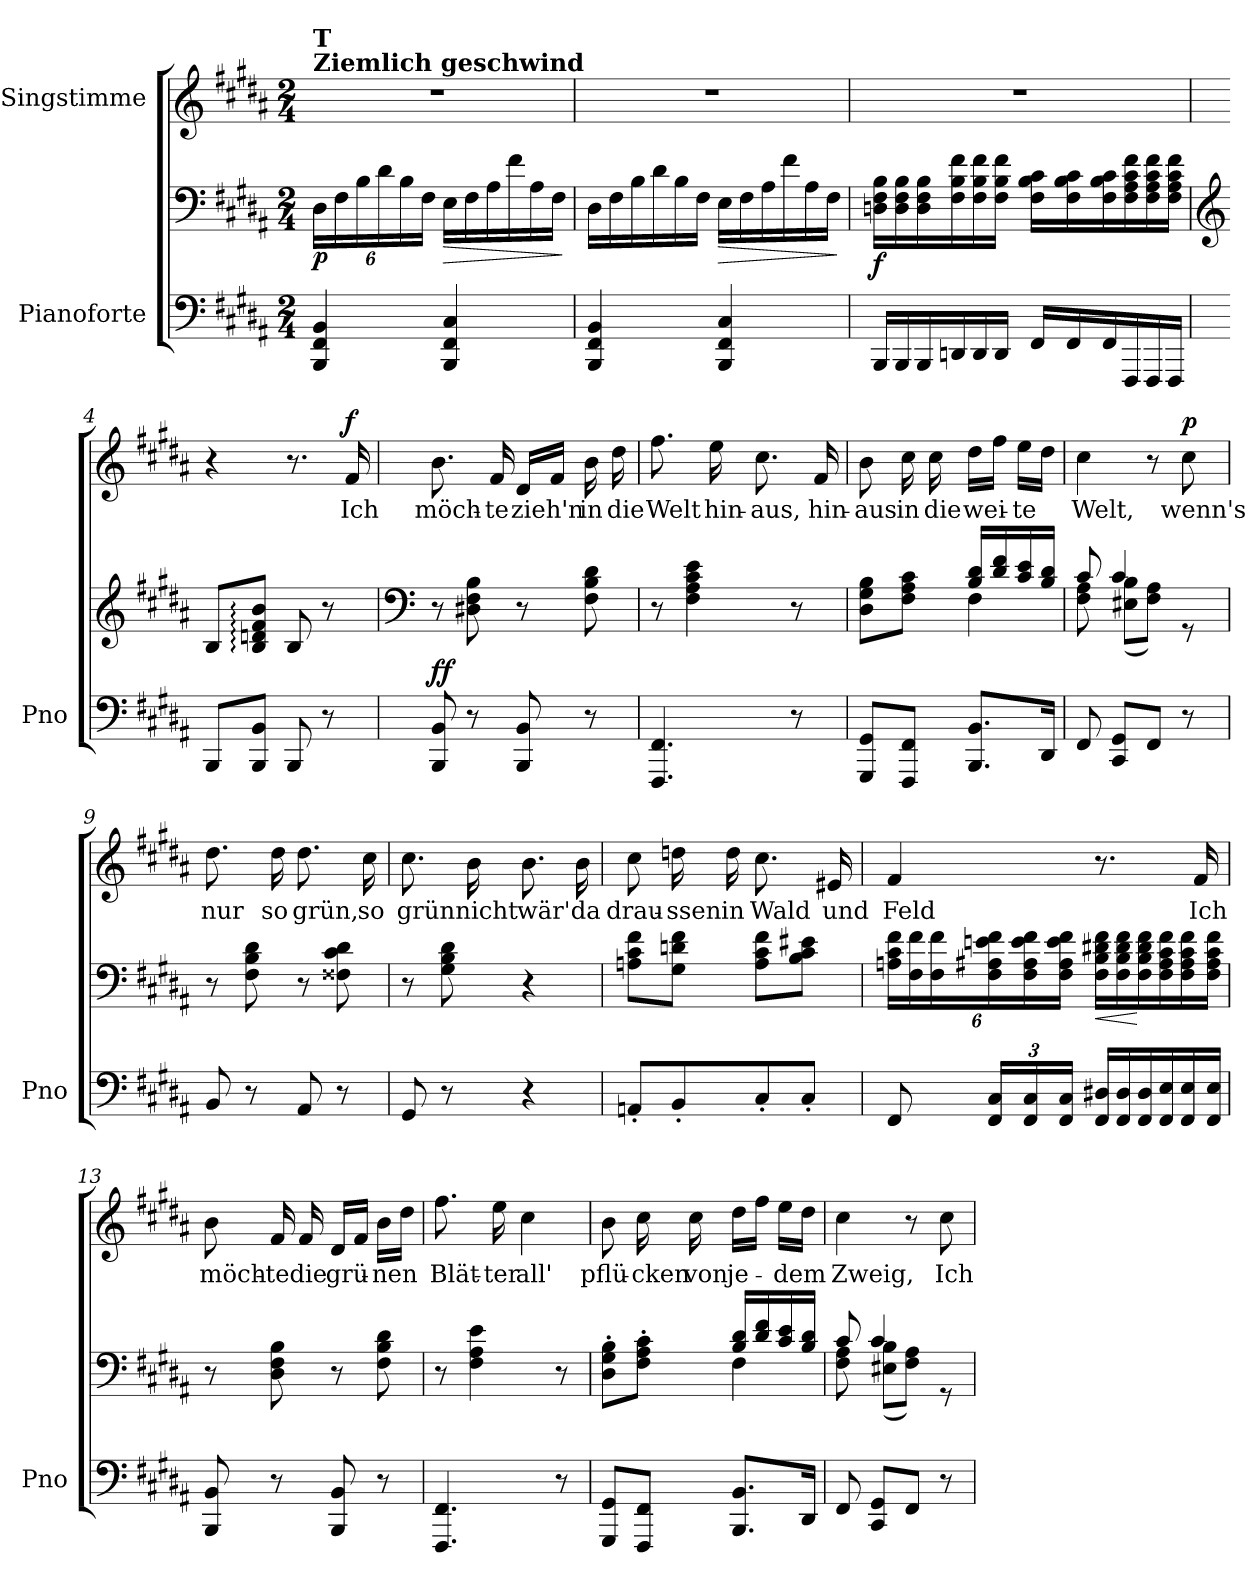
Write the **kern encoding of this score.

**kern	**kern	**dynam	**kern	**text	**dynam
*part2	*part2	*part2	*part1	*part1	*part1
*staff3	*staff2	*staff2/3	*staff1	*staff1	*staff1
*I"Pianoforte	*	*	*I"Singstimme	*	*
*I'Pno	*	*	*	*	*
*clefF4	*	*	*clefG2	*	*
*k[f#c#g#d#a#]	*k[f#c#g#d#a#]	*	*k[f#c#g#d#a#]	*	*
*M2/4	*M2/4	*	*M2/4	*	*
*	*Xbrackettup	*	*	*	*
=1	=1	=1	=1	=1	=1
!	!	!	!LO:TX:a:B:t=Ziemlich geschwind	!	!
!	!	!	!LO:TX:a:B:t=T	!	!
!	!	!LO:DY:b	!	!	!
4BBB/ 4FF#/ 4BB/	24D#\LL	p	2r	.	.
.	24F#\	.	.	.	.
.	24B\	.	.	.	.
.	24d#\	.	.	.	.
.	24B\	.	.	.	.
.	24F#\JJ	.	.	.	.
*	*Xtuplet	*	*	*	*
!	!	!LO:HP:b	!	!	!
4BBB/ 4FF#/ 4C#/	24E\LL	>	.	.	.
.	24F#\	.	.	.	.
.	24A#\	.	.	.	.
.	24f#\	.	.	.	.
.	24A#\	.	.	.	.
.	24F#\JJ	.	.	.	.
.	.	]	.	.	.
=2	=2	=2	=2	=2	=2
4BBB/ 4FF#/ 4BB/	24D#\LL	.	2r	.	.
.	24F#\	.	.	.	.
.	24B\	.	.	.	.
.	24d#\	.	.	.	.
.	24B\	.	.	.	.
.	24F#\JJ	.	.	.	.
!	!	!LO:HP:b	!	!	!
4BBB/ 4FF#/ 4C#/	24E\LL	>	.	.	.
.	24F#\	.	.	.	.
.	24A#\	.	.	.	.
.	24f#\	.	.	.	.
.	24A#\	.	.	.	.
.	24F#\JJ	.	.	.	.
.	.	]	.	.	.
=3	=3	=3	=3	=3	=3
*Xtuplet	*	*	*	*	*
!	!	!LO:DY:b	!	!	!
24BBB/LL	24Dn\ 24F#\ 24B\LL	f	2r	.	.
24BBB/	24D\ 24F#\ 24B\	.	.	.	.
24BBB/	24D\ 24F#\ 24B\	.	.	.	.
24DDn/	24F#\ 24B\ 24f#\	.	.	.	.
24DD/	24F#\ 24B\ 24f#\	.	.	.	.
24DD/JJ	24F#\ 24B\ 24f#\JJ	.	.	.	.
24FF#/LL	24F#\ 24B\ 24c#\LL	.	.	.	.
24FF#/	24F#\ 24B\ 24c#\	.	.	.	.
24FF#/	24F#\ 24B\ 24c#\	.	.	.	.
24FFF#/	24F#\ 24A#\ 24c#\ 24f#\	.	.	.	.
24FFF#/	24F#\ 24A#\ 24c#\ 24f#\	.	.	.	.
24FFF#/JJ	24F#\ 24A#\ 24c#\ 24f#\JJ	.	.	.	.
!!LO:LB:g=z
=4	=4	=4	=4	=4	=4
*	*clefG2	*	*	*	*
8BBB/L	8B/L	.	4r	.	.
8BBB/ 8BB/J	8B/: 8dn/: 8f#/: 8b/:J	.	.	.	.
8BBB/	8B/	.	8.r	.	.
8r	8r	.	.	.	.
!	!	!	!	!LO:LY:b	!LO:DY:a
.	.	.	16f#/	Ich	f
=5	=5	=5	=5	=5	=5
*	*clefF4	*	*	*	*
!	!	!LO:DY:a=2	!	!LO:LY:b	!
8BBB/ 8BB/	8r	ff	8.b\	möch-	.
8r	8D#X\ 8F#\ 8B\	.	.	.	.
!	!	!	!	!LO:LY:b	!
.	.	.	16f#/	-te	.
!	!	!	!	!LO:LY:b	!
8BBB/ 8BB/	8r	.	16d#/LL	zieh'n	.
.	.	.	16f#/JJ	.	.
!	!	!	!	!LO:LY:b	!
8r	8F#\ 8B\ 8d#\	.	16b\	in	.
!	!	!	!	!LO:LY:b	!
.	.	.	16dd#\	die	.
=6	=6	=6	=6	=6	=6
!	!	!	!	!LO:LY:b	!
4.FFF#/ 4.FF#/	8r	.	8.ff#\	Welt	.
.	4F#\ 4A#\ 4c#\ 4e\	.	.	.	.
!	!	!	!	!LO:LY:b	!
.	.	.	16ee\	hin-	.
!	!	!	!	!LO:LY:b	!
.	.	.	8.cc#\	-aus,	.
8r	8r	.	.	.	.
!	!	!	!	!LO:LY:b	!
.	.	.	16f#/	hin-	.
=7	=7	=7	=7	=7	=7
*	*^	*	*	*	*
!	!	!	!	!	!LO:LY:b	!
8GGG#/ 8GG#/L	8D#\ 8G#\ 8B\L	4ryy	.	8b\	-aus	.
!	!	!	!	!	!LO:LY:b	!
8FFF#/ 8FF#/J	8F#\ 8A#\ 8c#\J	.	.	16cc#\	in	.
!	!	!	!	!	!LO:LY:b	!
.	.	.	.	16cc#\	die	.
!	!	!	!	!	!LO:LY:b	!
8.BBB/ 8.BB/L	4F#\	16B/ 16d#/LL	.	16dd#\LL	wei-	.
.	.	16d#/ 16f#/	.	16ff#\JJ	.	.
!	!	!	!	!	!LO:LY:b	!
.	.	16c#/ 16e/	.	16ee\LL	-te	.
16DD#/Jk	.	16B/ 16d#/JJ	.	16dd#\JJ	.	.
!!LO:LB:g=z
=8	=8	=8	=8	=8	=8	=8
!	!	!	!	!	!LO:LY:b	!
8FF#/	8c#/	8F#\ 8A#\	.	4cc#\	Welt,	.
8CC#/ 8GG#/L	4c#/	(8E#X\ 8B\L	.	.	.	.
8FF#/J	.	8F#\ 8A#\J)	.	8r	.	.
!	!	!	!	!	!LO:LY:b	!LO:DY:a
8r	8rGG	8ryy	.	8cc#\	wenn's	p
=9	=9	=9	=9	=9	=9	=9
!	!	!	!	!	!LO:LY:b	!
*	*v	*v	*	*	*	*
8BB/	8r	.	8.dd#\	nur	.
8r	8F#\ 8B\ 8d#\	.	.	.	.
!	!	!	!	!LO:LY:b	!
.	.	.	16dd#\	so	.
!	!	!	!	!LO:LY:b	!
8AA#/	8r	.	8.dd#\	grün,	.
8r	8F##X\ 8c#\ 8d#\	.	.	.	.
!	!	!	!	!LO:LY:b	!
.	.	.	16cc#\	so	.
=10	=10	=10	=10	=10	=10
!	!	!	!	!LO:LY:b	!
8GG#/	8r	.	8.cc#\	grün	.
8r	8G#\ 8B\ 8d#\	.	.	.	.
!	!	!	!	!LO:LY:b	!
.	.	.	16b\	nicht	.
!	!	!	!	!LO:LY:b	!
4r	4r	.	8.b\	wär'	.
!	!	!	!	!LO:LY:b	!
.	.	.	16b\	da	.
=11	=11	=11	=11	=11	=11
!	!	!	!	!LO:LY:b	!
8AAn'/L	8An\ 8c#\ 8f#\L	.	8cc#\	drau-	.
!	!	!	!	!LO:LY:b	!
8BB'/	8G#\ 8dn\ 8f#\J	.	16ddn\	-ssen	.
!	!	!	!	!LO:LY:b	!
.	.	.	16dd\	in	.
!	!	!	!	!LO:LY:b	!
8C#'/	8A\ 8c#\ 8f#\L	.	8.cc#\	Wald	.
8C#'/J	8B\ 8c#\ 8e#X\J	.	.	.	.
!	!	!	!	!LO:LY:b	!
.	.	.	16e#X/	und	.
!!LO:LB:g=z
=12	=12	=12	=12	=12	=12
*	*tuplet	*	*	*	*
!	!	!	!	!LO:LY:b	!
8FF#/	24An\ 24c#\ 24f#\LL	.	4f#/	Feld	.
.	24F#\ 24f#\	.	.	.	.
.	24F#\ 24f#\	.	.	.	.
*tuplet	*	*	*	*	*
*Xbrackettup	*	*	*	*	*
24FF#/ 24C#/LL	24F#\ 24A#X\ 24en\ 24f#\	.	.	.	.
24FF#/ 24C#/	24F#\ 24A#\ 24e\ 24f#\	.	.	.	.
24FF#/ 24C#/JJ	24F#\ 24A#\ 24e\ 24f#\JJ	.	.	.	.
*Xtuplet	*Xtuplet	*	*	*	*
!	!	!LO:HP:b	!	!	!
24FF#/ 24D#X/LL	24F#\ 24B\ 24d#X\ 24f#\LL	<	8.r	.	.
24FF#/ 24D#/	24F#\ 24B\ 24d#\ 24f#\	.	.	.	.
24FF#/ 24D#/	24F#\ 24B\ 24d#\ 24f#\	[	.	.	.
24FF#/ 24E/	24F#\ 24A#\ 24c#\ 24f#\	.	.	.	.
24FF#/ 24E/	24F#\ 24A#\ 24c#\ 24f#\	.	.	.	.
!	!	!	!	!LO:LY:b	!
.	.	.	16f#/	Ich	.
24FF#/ 24E/JJ	24F#\ 24A#\ 24c#\ 24f#\JJ	.	.	.	.
=13	=13	=13	=13	=13	=13
!	!	!	!	!LO:LY:b	!
8BBB/ 8BB/	8r	.	8b\	möch-	.
!	!	!	!	!LO:LY:b	!
8r	8D#\ 8F#\ 8B\	.	16f#/	-te	.
!	!	!	!	!LO:LY:b	!
.	.	.	16f#/	die	.
!	!	!	!	!LO:LY:b	!
8BBB/ 8BB/	8r	.	16d#/LL	grü-	.
.	.	.	16f#/JJ	.	.
!	!	!	!	!LO:LY:b	!
8r	8F#\ 8B\ 8d#\	.	16b\LL	-nen	.
.	.	.	16dd#\JJ	.	.
=14	=14	=14	=14	=14	=14
!	!	!	!	!LO:LY:b	!
4.FFF#/ 4.FF#/	8r	.	8.ff#\	Blät-	.
.	4F#\ 4A#\ 4e\	.	.	.	.
!	!	!	!	!LO:LY:b	!
.	.	.	16ee\	-ter	.
!	!	!	!	!LO:LY:b	!
.	.	.	4cc#\	all'	.
8r	8r	.	.	.	.
=15	=15	=15	=15	=15	=15
*	*^	*	*	*	*
!	!	!	!	!	!LO:LY:b	!
8GGG#/ 8GG#/L	8D#\' 8G#\' 8B\'L	4ryy	.	8b\	pflü-	.
!	!	!	!	!	!LO:LY:b	!
8FFF#/ 8FF#/J	8F#\' 8A#\' 8c#\'J	.	.	16cc#\	-cken	.
!	!	!	!	!	!LO:LY:b	!
.	.	.	.	16cc#\	von	.
!	!	!	!	!	!LO:LY:b	!
8.BBB/ 8.BB/L	16B/ 16d#/LL	4F#\	.	16dd#\LL	je-	.
.	16d#/ 16f#/	.	.	16ff#\JJ	.	.
!	!	!	!	!	!LO:LY:b	!
.	16c#/ 16e/	.	.	16ee\LL	-dem	.
16DD#/Jk	16B/ 16d#/JJ	.	.	16dd#\JJ	.	.
=16	=16	=16	=16	=16	=16	=16
!	!	!	!	!	!LO:LY:b	!
8FF#/	8c#/	8F#\ 8A#\	.	4cc#\	Zweig,	.
8CC#/ 8GG#/L	4c#/	(8E#X\ 8B\L	.	.	.	.
8FF#/J	.	8F#\ 8A#\J)	.	8r	.	.
!	!	!	!	!	!LO:LY:b	!
8r	8rGG	8ryy	.	8cc#\	Ich	.
*	*v	*v	*	*	*	*
=	=	=	=	=	=
*-	*-	*-	*-	*-	*-
